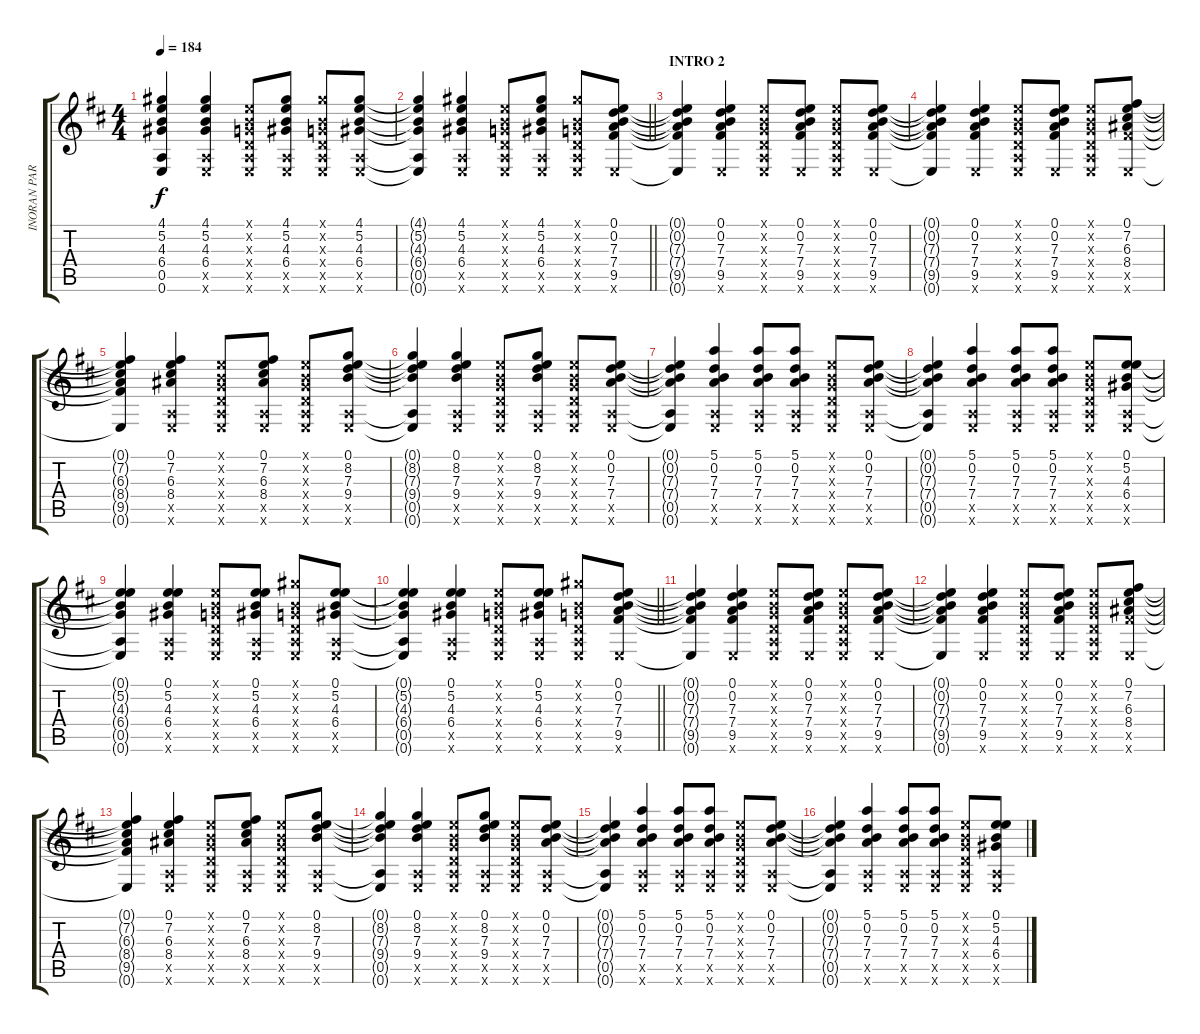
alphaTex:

\track ("INORAN PART" "INORAN PAR") {instrument acousticguitarsteel}
\staff {score tabs}
\tuning (E4 B3 G3 D3 A2 E2) {hide}
\ts (4 4)
\tempo 184
\clef g2
\ks bminor
(4.1{t} 5.2{t} 4.3{t} 6.4{t} 0.5{t} 0.6{t}).4{dy f} (4.1 5.2 4.3 6.4 0.5{x} 0.6{x}).4 (0.1{x} 0.2{x} 0.3{x} 0.4{x} 0.5{x} 0.6{x}).8 (4.1 5.2 4.3 6.4 0.5{x} 0.6{x}).8 (4.1{x} 0.2{x} 0.3{x} 0.4{x} 0.5{x} 0.6{x}).8 (4.1 5.2 4.3 6.4 0.5{x} 0.6{x}).8 |
\barLineRight lightlight
(4.1{t} 5.2{t} 4.3{t} 6.4{t} 0.5{t} 0.6{t}).4 (4.1 5.2 4.3 6.4 0.5{x} 0.6{x}).4 (0.1{x} 0.2{x} 0.3{x} 0.4{x} 0.5{x} 0.6{x}).8 (4.1 5.2 4.3 6.4 0.5{x} 0.6{x}).8 (4.1{x} 0.2{x} 0.3{x} 0.4{x} 0.5{x} 0.6{x}).8 (0.1 0.2 7.3 7.4 9.5 0.6{x}).8 |
\section ("" "INTRO 2")
(0.1{t} 0.2{t} 7.3{t} 7.4{t} 9.5{t} 0.6{t}).4 (0.1 0.2 7.3 7.4 9.5 0.6{x}).4 (0.1{x} 0.2{x} 0.3{x} 0.4{x} 0.5{x} 0.6{x}).8 (0.1 0.2 7.3 7.4 9.5 0.6{x}).8 (0.1{x} 0.2{x} 0.3{x} 0.4{x} 0.5{x} 0.6{x}).8 (0.1 0.2 7.3 7.4 9.5 0.6{x}).8 |
(0.1{t} 0.2{t} 7.3{t} 7.4{t} 9.5{t} 0.6{t}).4 (0.1 0.2 7.3 7.4 9.5 0.6{x}).4 (0.1{x} 0.2{x} 0.3{x} 0.4{x} 0.5{x} 0.6{x}).8 (0.1 0.2 7.3 7.4 9.5 0.6{x}).8 (0.1{x} 0.2{x} 0.3{x} 0.4{x} 0.5{x} 0.6{x}).8 (0.1 7.2 6.3 8.4 9.5{x} 0.6{x}).8 |
(0.1{t} 7.2{t} 6.3{t} 8.4{t} 9.5{t} 0.6{t}).4 (0.1 7.2 6.3 8.4 0.5{x} 0.6{x}).4 (0.1{x} 0.2{x} 0.3{x} 0.4{x} 0.5{x} 0.6{x}).8 (0.1 7.2 6.3 8.4 0.5{x} 0.6{x}).8 (0.1{x} 0.2{x} 0.3{x} 0.4{x} 0.5{x} 0.6{x}).8 (0.1 8.2 7.3 9.4 0.5{x} 0.6{x}).8 |
(0.1{t} 8.2{t} 7.3{t} 9.4{t} 0.5{t} 0.6{t}).4 (0.1 8.2 7.3 9.4 0.5{x} 0.6{x}).4 (0.1{x} 0.2{x} 0.3{x} 0.4{x} 0.5{x} 0.6{x}).8 (0.1 8.2 7.3 9.4 0.5{x} 0.6{x}).8 (0.1{x} 0.2{x} 0.3{x} 0.4{x} 0.5{x} 0.6{x}).8 (0.1 0.2 7.3 7.4 0.5{x} 0.6{x}).8 |
(0.1{t} 0.2{t} 7.3{t} 7.4{t} 0.5{t} 0.6{t}).4 (5.1 0.2 7.3 7.4 0.5{x} 0.6{x}).4 (5.1 0.2 7.3 7.4 0.5{x} 0.6{x}).8 (5.1 0.2 7.3 7.4 0.5{x} 0.6{x}).8 (0.1{x} 0.2{x} 0.3{x} 0.4{x} 0.5{x} 0.6{x}).8 (0.1 0.2 7.3 7.4 0.5{x} 0.6{x}).8 |
(0.1{t} 0.2{t} 7.3{t} 7.4{t} 0.5{t} 0.6{t}).4 (5.1 0.2 7.3 7.4 0.5{x} 0.6{x}).4 (5.1 0.2 7.3 7.4 0.5{x} 0.6{x}).8 (5.1 0.2 7.3 7.4 0.5{x} 0.6{x}).8 (0.1{x} 0.2{x} 0.3{x} 0.4{x} 0.5{x} 0.6{x}).8 (0.1 5.2 4.3 6.4 0.5{x} 0.6{x}).8 |
(0.1{t} 5.2{t} 4.3{t} 6.4{t} 0.5{t} 0.6{t}).4 (0.1 5.2 4.3 6.4 0.5{x} 0.6{x}).4 (0.1{x} 0.2{x} 0.3{x} 0.4{x} 0.5{x} 0.6{x}).8 (0.1 5.2 4.3 6.4 0.5{x} 0.6{x}).8 (4.1{x} 0.2{x} 0.3{x} 0.4{x} 0.5{x} 0.6{x}).8 (0.1 5.2 4.3 6.4 0.5{x} 0.6{x}).8 |
\barLineRight lightlight
(0.1{t} 5.2{t} 4.3{t} 6.4{t} 0.5{t} 0.6{t}).4 (0.1 5.2 4.3 6.4 0.5{x} 0.6{x}).4 (0.1{x} 0.2{x} 0.3{x} 0.4{x} 0.5{x} 0.6{x}).8 (0.1 5.2 4.3 6.4 0.5{x} 0.6{x}).8 (4.1{x} 0.2{x} 0.3{x} 0.4{x} 0.5{x} 0.6{x}).8 (0.1 0.2 7.3 7.4 9.5 0.6{x}).8 |
(0.1{t} 0.2{t} 7.3{t} 7.4{t} 9.5{t} 0.6{t}).4 (0.1 0.2 7.3 7.4 9.5 0.6{x}).4 (0.1{x} 0.2{x} 0.3{x} 0.4{x} 0.5{x} 0.6{x}).8 (0.1 0.2 7.3 7.4 9.5 0.6{x}).8 (0.1{x} 0.2{x} 0.3{x} 0.4{x} 0.5{x} 0.6{x}).8 (0.1 0.2 7.3 7.4 9.5 0.6{x}).8 |
(0.1{t} 0.2{t} 7.3{t} 7.4{t} 9.5{t} 0.6{t}).4 (0.1 0.2 7.3 7.4 9.5 0.6{x}).4 (0.1{x} 0.2{x} 0.3{x} 0.4{x} 0.5{x} 0.6{x}).8 (0.1 0.2 7.3 7.4 9.5 0.6{x}).8 (0.1{x} 0.2{x} 0.3{x} 0.4{x} 0.5{x} 0.6{x}).8 (0.1 7.2 6.3 8.4 9.5{x} 0.6{x}).8 |
(0.1{t} 7.2{t} 6.3{t} 8.4{t} 9.5{t} 0.6{t}).4 (0.1 7.2 6.3 8.4 0.5{x} 0.6{x}).4 (0.1{x} 0.2{x} 0.3{x} 0.4{x} 0.5{x} 0.6{x}).8 (0.1 7.2 6.3 8.4 0.5{x} 0.6{x}).8 (0.1{x} 0.2{x} 0.3{x} 0.4{x} 0.5{x} 0.6{x}).8 (0.1 8.2 7.3 9.4 0.5{x} 0.6{x}).8 |
(0.1{t} 8.2{t} 7.3{t} 9.4{t} 0.5{t} 0.6{t}).4 (0.1 8.2 7.3 9.4 0.5{x} 0.6{x}).4 (0.1{x} 0.2{x} 0.3{x} 0.4{x} 0.5{x} 0.6{x}).8 (0.1 8.2 7.3 9.4 0.5{x} 0.6{x}).8 (0.1{x} 0.2{x} 0.3{x} 0.4{x} 0.5{x} 0.6{x}).8 (0.1 0.2 7.3 7.4 0.5{x} 0.6{x}).8 |
(0.1{t} 0.2{t} 7.3{t} 7.4{t} 0.5{t} 0.6{t}).4 (5.1 0.2 7.3 7.4 0.5{x} 0.6{x}).4 (5.1 0.2 7.3 7.4 0.5{x} 0.6{x}).8 (5.1 0.2 7.3 7.4 0.5{x} 0.6{x}).8 (0.1{x} 0.2{x} 0.3{x} 0.4{x} 0.5{x} 0.6{x}).8 (0.1 0.2 7.3 7.4 0.5{x} 0.6{x}).8 |
(0.1{t} 0.2{t} 7.3{t} 7.4{t} 0.5{t} 0.6{t}).4 (5.1 0.2 7.3 7.4 0.5{x} 0.6{x}).4 (5.1 0.2 7.3 7.4 0.5{x} 0.6{x}).8 (5.1 0.2 7.3 7.4 0.5{x} 0.6{x}).8 (0.1{x} 0.2{x} 0.3{x} 0.4{x} 0.5{x} 0.6{x}).8 (0.1 5.2 4.3 6.4 0.5{x} 0.6{x}).8
